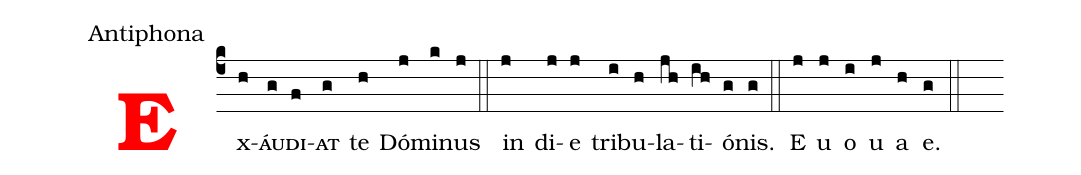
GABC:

office-part: Antiphona;
%%
<v>\bf\textcolor{red}{E}</v><v>\sc{x}</v>(c4h)<v>\sc{áu}</v>(g)<v>\sc{di}</v>(f)<v>\sc{at}</v>(g) te(h) Dó(j)mi(k)nus(j) (::)
in(j) di(j)e(j) tri(i)bu(h)la(jh)ti(ih)ó(g)nis.(g)
(::) E(j) u(j) o(i) u(j) a(h) e.(g) (::)
